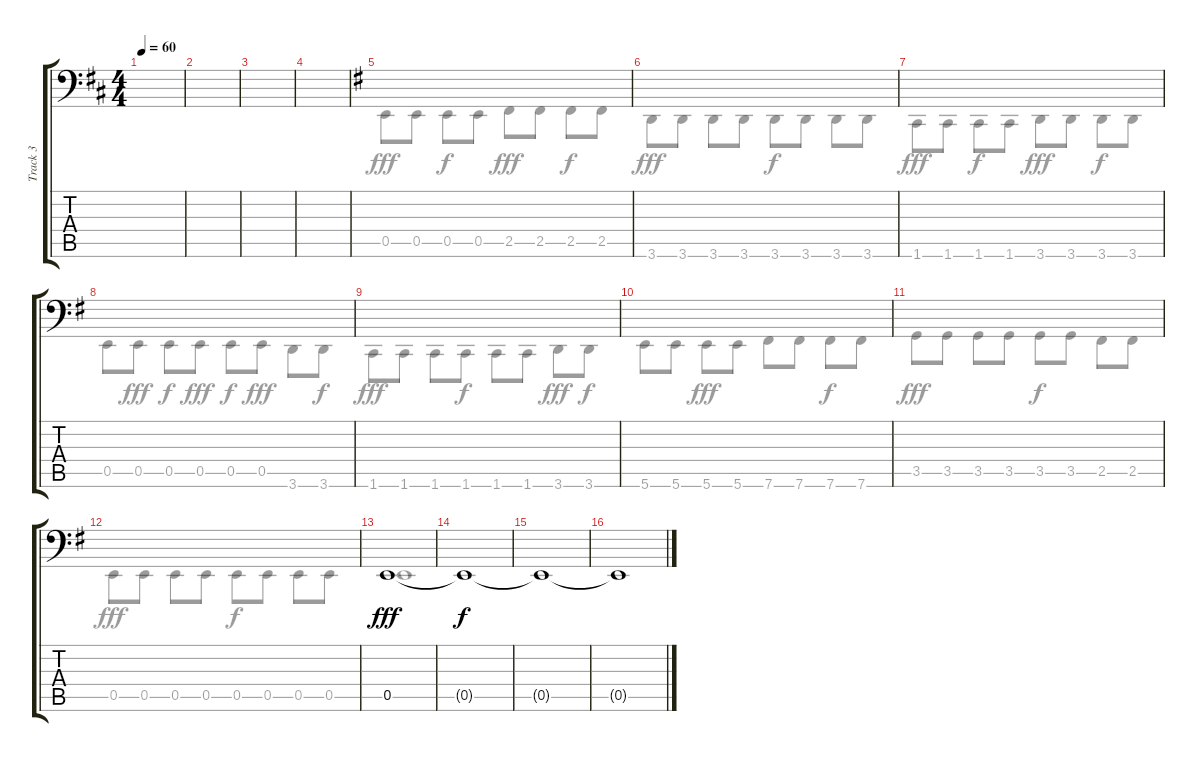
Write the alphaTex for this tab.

\track ("Track 3" "Track 3") {instrument electricbassfinger}
\staff {score tabs}
\tuning (B2 G2 D2 A1 E1 B0) {hide}
\voice
\ts (4 4)
\tempo 60
\clef f4
\ks d
|
|
|
|
\ks g
|
|
|
|
|
|
|
|
0.5.1{dy fff} |
0.5{t}.1{dy f} |
0.5{t}.1 |
0.5{t}.1
\voice
\clef f4
\ottava regular
\simile none
\ks d
|
|
|
|
\ks g
0.5.8{dy fff} 0.5.8 0.5.8{dy f} 0.5.8 2.5.8{dy fff} 2.5.8 2.5.8{dy f} 2.5.8 |
3.6.8{dy fff} 3.6.8 3.6.8 3.6.8 3.6.8{dy f} 3.6.8 3.6.8 3.6.8 |
1.6.8{dy fff} 1.6.8 1.6.8{dy f} 1.6.8 3.6.8{dy fff} 3.6.8 3.6.8{dy f} 3.6.8 |
0.5.8 0.5.8{dy fff} 0.5.8{dy f} 0.5.8{dy fff} 0.5.8{dy f} 0.5.8{dy fff} 3.6.8 3.6.8{dy f} |
1.6.8{dy fff} 1.6.8 1.6.8 1.6.8{dy f} 1.6.8 1.6.8 3.6.8{dy fff} 3.6.8{dy f} |
5.6.8 5.6.8 5.6.8{dy fff} 5.6.8 7.6.8 7.6.8 7.6.8{dy f} 7.6.8 |
3.5.8{dy fff} 3.5.8 3.5.8 3.5.8 3.5.8{dy f} 3.5.8 2.5.8 2.5.8 |
0.5.8{dy fff} 0.5.8 0.5.8 0.5.8 0.5.8{dy f} 0.5.8 0.5.8 0.5.8 |
0.5.1{dy fff} |
|
|
